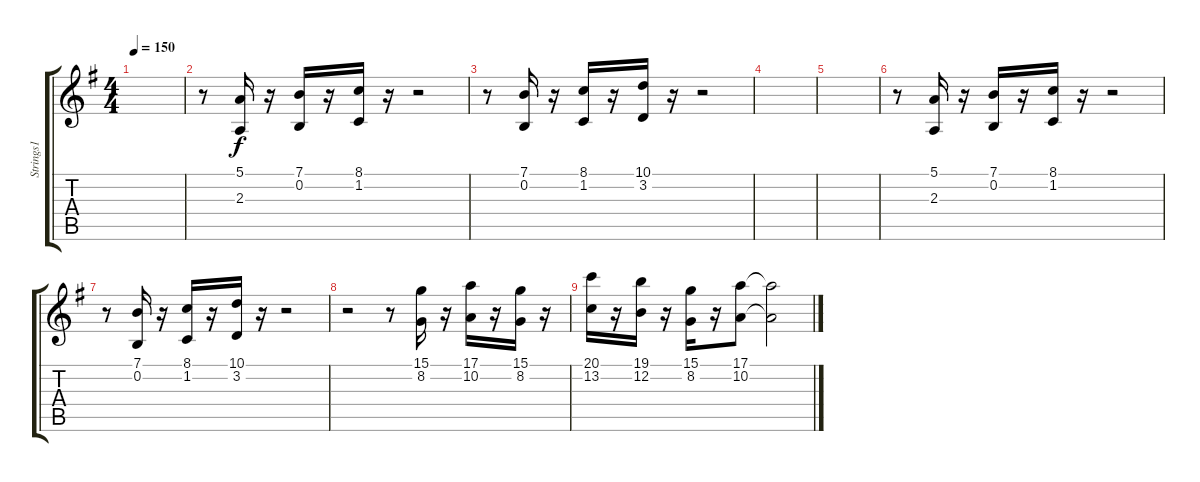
\track ("Strings1" "Strings1") {instrument stringensemble1}
\staff {score tabs}
\tuning (E4 B3 G3 D3 A2 E2) {hide}
\ts (4 4)
\tempo 150
\clef g2
\ks eminor
|
r.8 (5.1 2.3).16 r.16 (7.1 0.2).16 r.16 (8.1 1.2).16 r.16 r.2 |
r.8 (7.1 0.2).16 r.16 (8.1 1.2).16 r.16 (10.1 3.2).16 r.16 r.2 |
|
|
r.8 (5.1 2.3).16 r.16 (7.1 0.2).16 r.16 (8.1 1.2).16 r.16 r.2 |
r.8 (7.1 0.2).16 r.16 (8.1 1.2).16 r.16 (10.1 3.2).16 r.16 r.2 |
r.2 r.8 (15.1 8.2).16 r.16 (17.1 10.2).16 r.16 (15.1 8.2).16 r.16 |
(20.1 13.2).16 r.16 (19.1 12.2).16 r.16 (15.1 8.2).16 r.16 (17.1 10.2).8 (17.1{t} 10.2{t}).2
